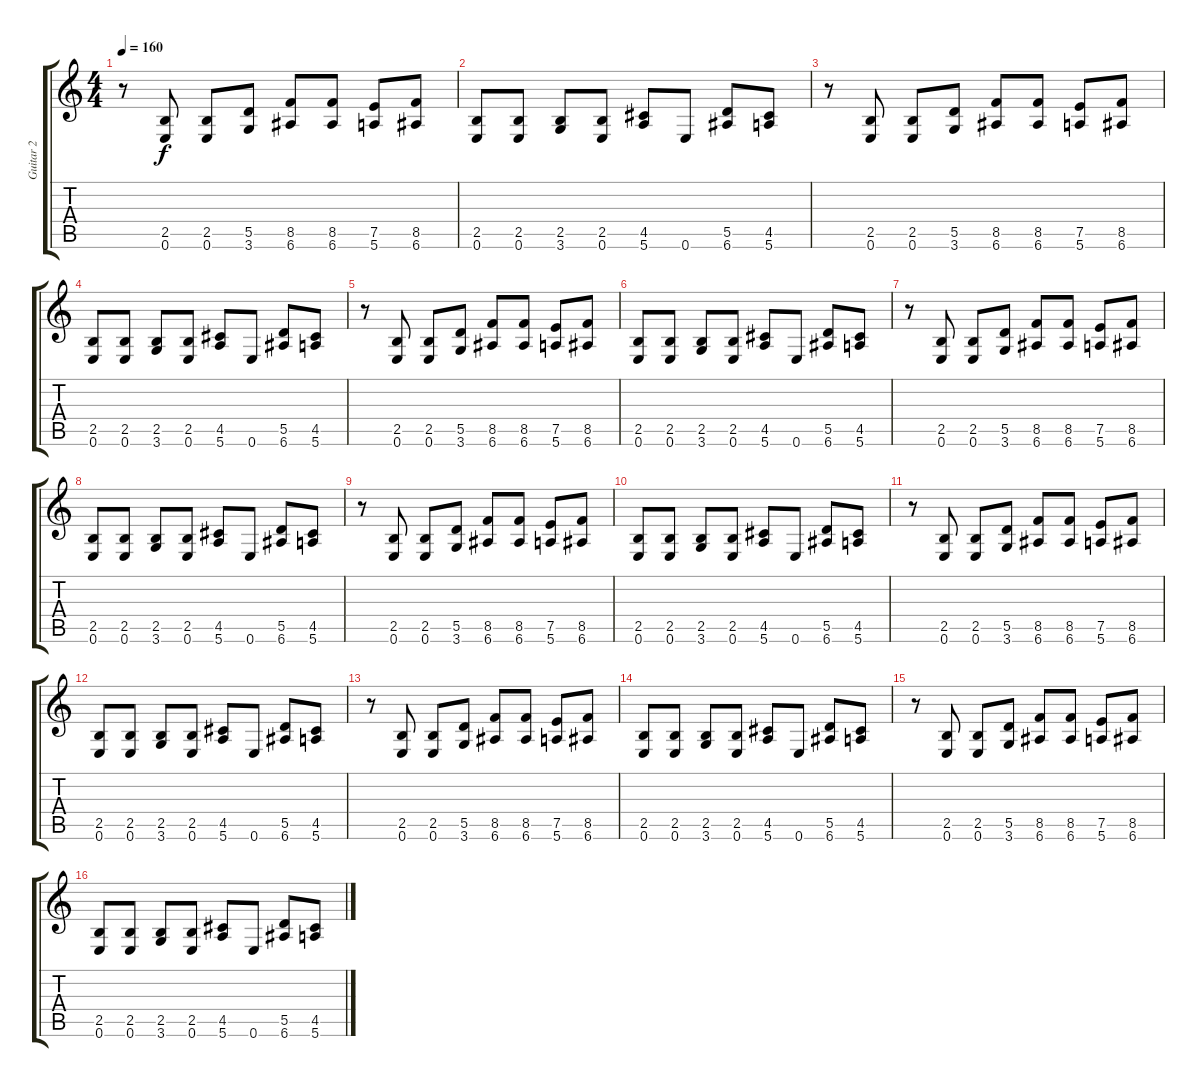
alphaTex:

\track ("Guitar 2" "Guitar 2") {instrument distortionguitar}
\staff {score tabs}
\tuning (E4 B3 G3 D3 A2 E2) {hide}
\ts (4 4)
\tempo 160
\clef g2
\ks c
r.8{dy f} (2.5 0.6).8 (2.5 0.6).8 (5.5 3.6).8 (8.5 6.6).8 (8.5 6.6).8 (7.5 5.6).8 (8.5 6.6).8 |
(2.5 0.6).8 (2.5 0.6).8 (2.5 3.6).8 (2.5 0.6).8 (4.5 5.6).8 0.6.8 (5.5 6.6).8 (4.5 5.6).8 |
r.8 (2.5 0.6).8 (2.5 0.6).8 (5.5 3.6).8 (8.5 6.6).8 (8.5 6.6).8 (7.5 5.6).8 (8.5 6.6).8 |
(2.5 0.6).8 (2.5 0.6).8 (2.5 3.6).8 (2.5 0.6).8 (4.5 5.6).8 0.6.8 (5.5 6.6).8 (4.5 5.6).8 |
r.8 (2.5 0.6).8 (2.5 0.6).8 (5.5 3.6).8 (8.5 6.6).8 (8.5 6.6).8 (7.5 5.6).8 (8.5 6.6).8 |
(2.5 0.6).8 (2.5 0.6).8 (2.5 3.6).8 (2.5 0.6).8 (4.5 5.6).8 0.6.8 (5.5 6.6).8 (4.5 5.6).8 |
r.8 (2.5 0.6).8 (2.5 0.6).8 (5.5 3.6).8 (8.5 6.6).8 (8.5 6.6).8 (7.5 5.6).8 (8.5 6.6).8 |
(2.5 0.6).8 (2.5 0.6).8 (2.5 3.6).8 (2.5 0.6).8 (4.5 5.6).8 0.6.8 (5.5 6.6).8 (4.5 5.6).8 |
r.8 (2.5 0.6).8 (2.5 0.6).8 (5.5 3.6).8 (8.5 6.6).8 (8.5 6.6).8 (7.5 5.6).8 (8.5 6.6).8 |
(2.5 0.6).8 (2.5 0.6).8 (2.5 3.6).8 (2.5 0.6).8 (4.5 5.6).8 0.6.8 (5.5 6.6).8 (4.5 5.6).8 |
r.8 (2.5 0.6).8 (2.5 0.6).8 (5.5 3.6).8 (8.5 6.6).8 (8.5 6.6).8 (7.5 5.6).8 (8.5 6.6).8 |
(2.5 0.6).8 (2.5 0.6).8 (2.5 3.6).8 (2.5 0.6).8 (4.5 5.6).8 0.6.8 (5.5 6.6).8 (4.5 5.6).8 |
r.8 (2.5 0.6).8 (2.5 0.6).8 (5.5 3.6).8 (8.5 6.6).8 (8.5 6.6).8 (7.5 5.6).8 (8.5 6.6).8 |
(2.5 0.6).8 (2.5 0.6).8 (2.5 3.6).8 (2.5 0.6).8 (4.5 5.6).8 0.6.8 (5.5 6.6).8 (4.5 5.6).8 |
r.8 (2.5 0.6).8 (2.5 0.6).8 (5.5 3.6).8 (8.5 6.6).8 (8.5 6.6).8 (7.5 5.6).8 (8.5 6.6).8 |
(2.5 0.6).8 (2.5 0.6).8 (2.5 3.6).8 (2.5 0.6).8 (4.5 5.6).8 0.6.8 (5.5 6.6).8 (4.5 5.6).8
